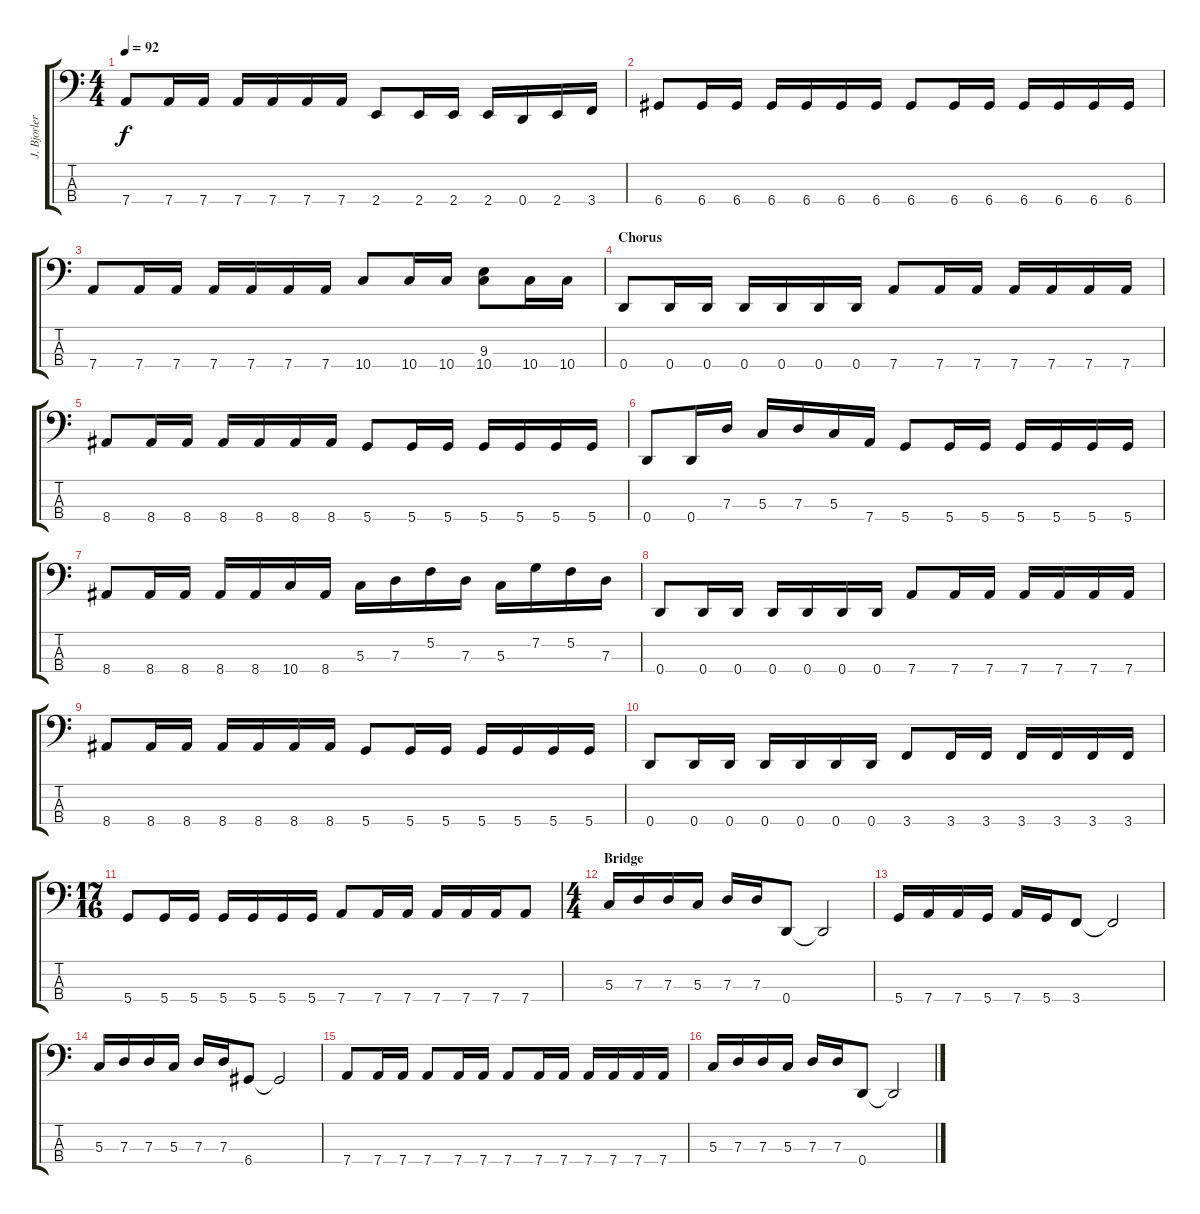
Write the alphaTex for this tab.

\track ("J. Bjorler" "J. Bjorler") {instrument electricbasspick}
\staff {score tabs}
\tuning (F2 C2 G1 D1) {hide}
\ts (4 4)
\tempo 92
\clef f4
\ks c
7.4.8{dy f} 7.4.16 7.4.16 7.4.16 7.4.16 7.4.16 7.4.16 2.4.8 2.4.16 2.4.16 2.4.16 0.4.16 2.4.16 3.4.16 |
6.4.8 6.4.16 6.4.16 6.4.16 6.4.16 6.4.16 6.4.16 6.4.8 6.4.16 6.4.16 6.4.16 6.4.16 6.4.16 6.4.16 |
7.4.8 7.4.16 7.4.16 7.4.16 7.4.16 7.4.16 7.4.16 10.4.8 10.4.16 10.4.16 (9.3 10.4).8 10.4.16 10.4.16 |
\section ("" "Chorus")
0.4.8 0.4.16 0.4.16 0.4.16 0.4.16 0.4.16 0.4.16 7.4.8 7.4.16 7.4.16 7.4.16 7.4.16 7.4.16 7.4.16 |
8.4.8 8.4.16 8.4.16 8.4.16 8.4.16 8.4.16 8.4.16 5.4.8 5.4.16 5.4.16 5.4.16 5.4.16 5.4.16 5.4.16 |
0.4.8 0.4.16 7.3.16 5.3.16 7.3.16 5.3.16 7.4.16 5.4.8 5.4.16 5.4.16 5.4.16 5.4.16 5.4.16 5.4.16 |
8.4.8 8.4.16 8.4.16 8.4.16 8.4.16 10.4.16 8.4.16 5.3.16 7.3.16 5.2.16 7.3.16 5.3.16 7.2.16 5.2.16 7.3.16 |
0.4.8 0.4.16 0.4.16 0.4.16 0.4.16 0.4.16 0.4.16 7.4.8 7.4.16 7.4.16 7.4.16 7.4.16 7.4.16 7.4.16 |
8.4.8 8.4.16 8.4.16 8.4.16 8.4.16 8.4.16 8.4.16 5.4.8 5.4.16 5.4.16 5.4.16 5.4.16 5.4.16 5.4.16 |
0.4.8 0.4.16 0.4.16 0.4.16 0.4.16 0.4.16 0.4.16 3.4.8 3.4.16 3.4.16 3.4.16 3.4.16 3.4.16 3.4.16 |
\ts (17 16)
5.4.8 5.4.16 5.4.16 5.4.16 5.4.16 5.4.16 5.4.16 7.4.8 7.4.16 7.4.16 7.4.16 7.4.16 7.4.16 7.4.8 |
\ts (4 4)
\section ("" "Bridge")
5.3.16 7.3.16 7.3.16 5.3.16 7.3.16 7.3.16 0.4.8 0.4{t}.2 |
5.4.16 7.4.16 7.4.16 5.4.16 7.4.16 5.4.16 3.4.8 3.4{t}.2 |
5.3.16 7.3.16 7.3.16 5.3.16 7.3.16 7.3.16 6.4.8 6.4{t}.2 |
7.4.8 7.4.16 7.4.16 7.4.8 7.4.16 7.4.16 7.4.8 7.4.16 7.4.16 7.4.16 7.4.16 7.4.16 7.4.16 |
5.3.16 7.3.16 7.3.16 5.3.16 7.3.16 7.3.16 0.4.8 0.4{t}.2
